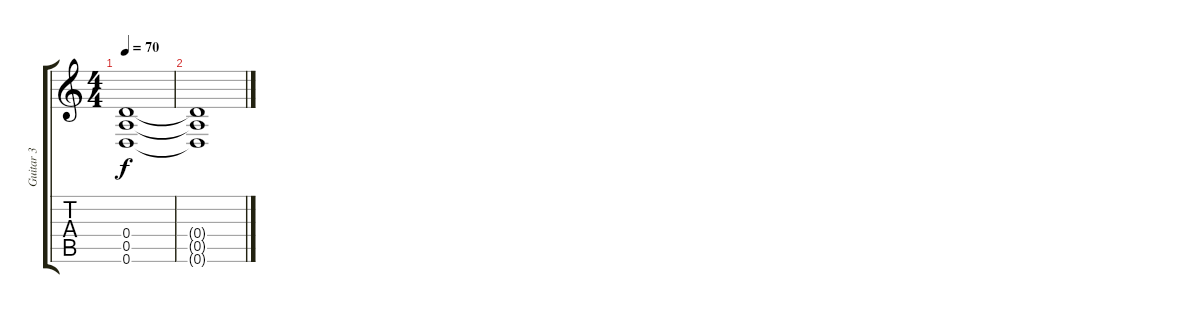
\track ("Guitar 3" "Guitar 3") {instrument distortionguitar}
\staff {score tabs}
\tuning (E4 B3 G3 D3 A2 D2) {hide}
\ts (4 4)
\tempo 70
\clef g2
\ks c
(0.4{t} 0.5{t} 0.6{t}).1{dy f volume 0} |
(0.4{t} 0.5{t} 0.6{t}).1
